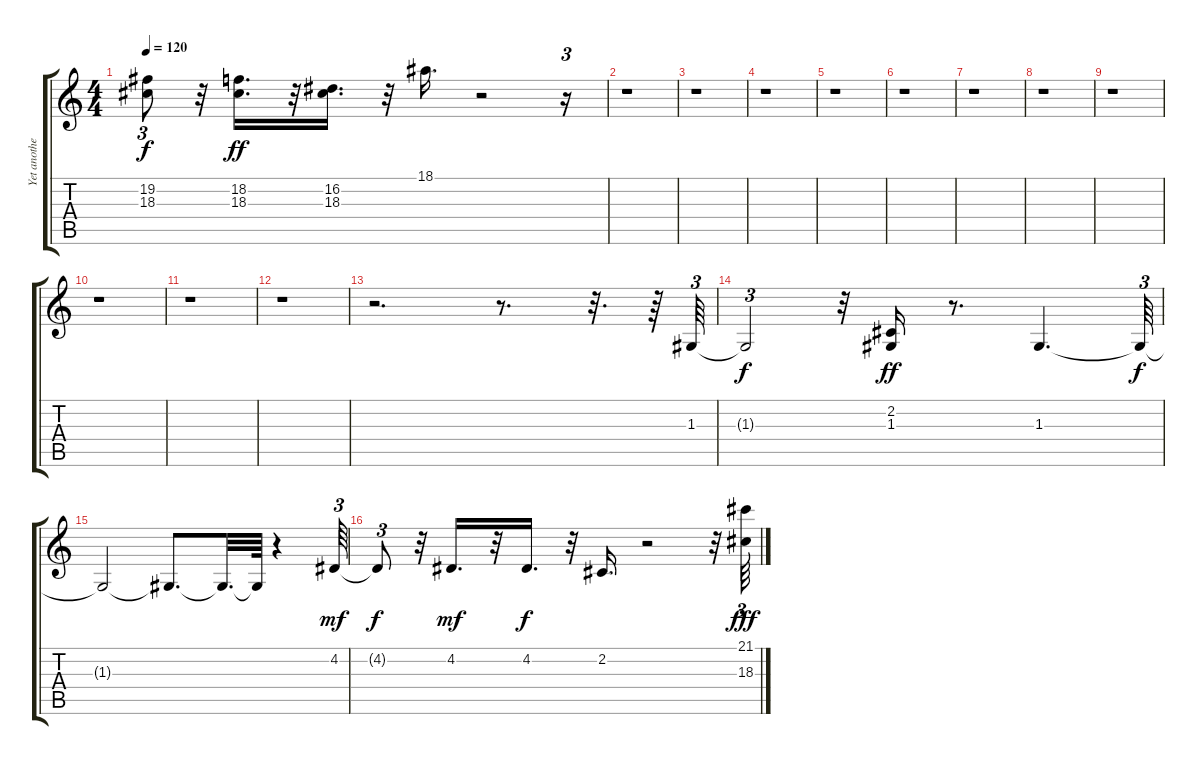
\track ("Yet another brass section" "Yet anothe") {instrument synthbrass1}
\staff {score tabs}
\tuning (E4 B3 G3 D3 A2 E2) {hide}
\ts (4 4)
\tempo 120
\clef g2
\ks c
(19.2{t} 18.3{t}).8{tu (3 2) dy f} r.32 (18.2 18.3).16{d dy ff} r.32 (16.2 18.3).16{d} r.32 18.1.16{d} r.2 r.16{tu (3 2)} |
r.1 |
r.1 |
r.1 |
r.1 |
r.1 |
r.1 |
r.1 |
r.1 |
r.1 |
r.1 |
r.1 |
r.2{d} r.8{d} r.32{d} r.64 1.3.64{tu (3 2)} |
1.3{t}.2{tu (3 2) dy f} r.32 (2.2 1.3).16{dy ff} r.8{d} 1.3.4{d} 1.3{t}.64{tu (3 2) dy f} |
1.3{t}.2 1.3{t}.8{d} 1.3{t}.32{d} 1.3{t}.64 r.4 4.2.64{tu (3 2) dy mf} |
4.2{t}.8{tu (3 2) dy f} r.32 4.2.16{d dy mf} r.32 4.2.16{d dy f} r.32 2.2.16{d} r.2 r.32 (21.1 18.3).64{tu (3 2) dy fff}
